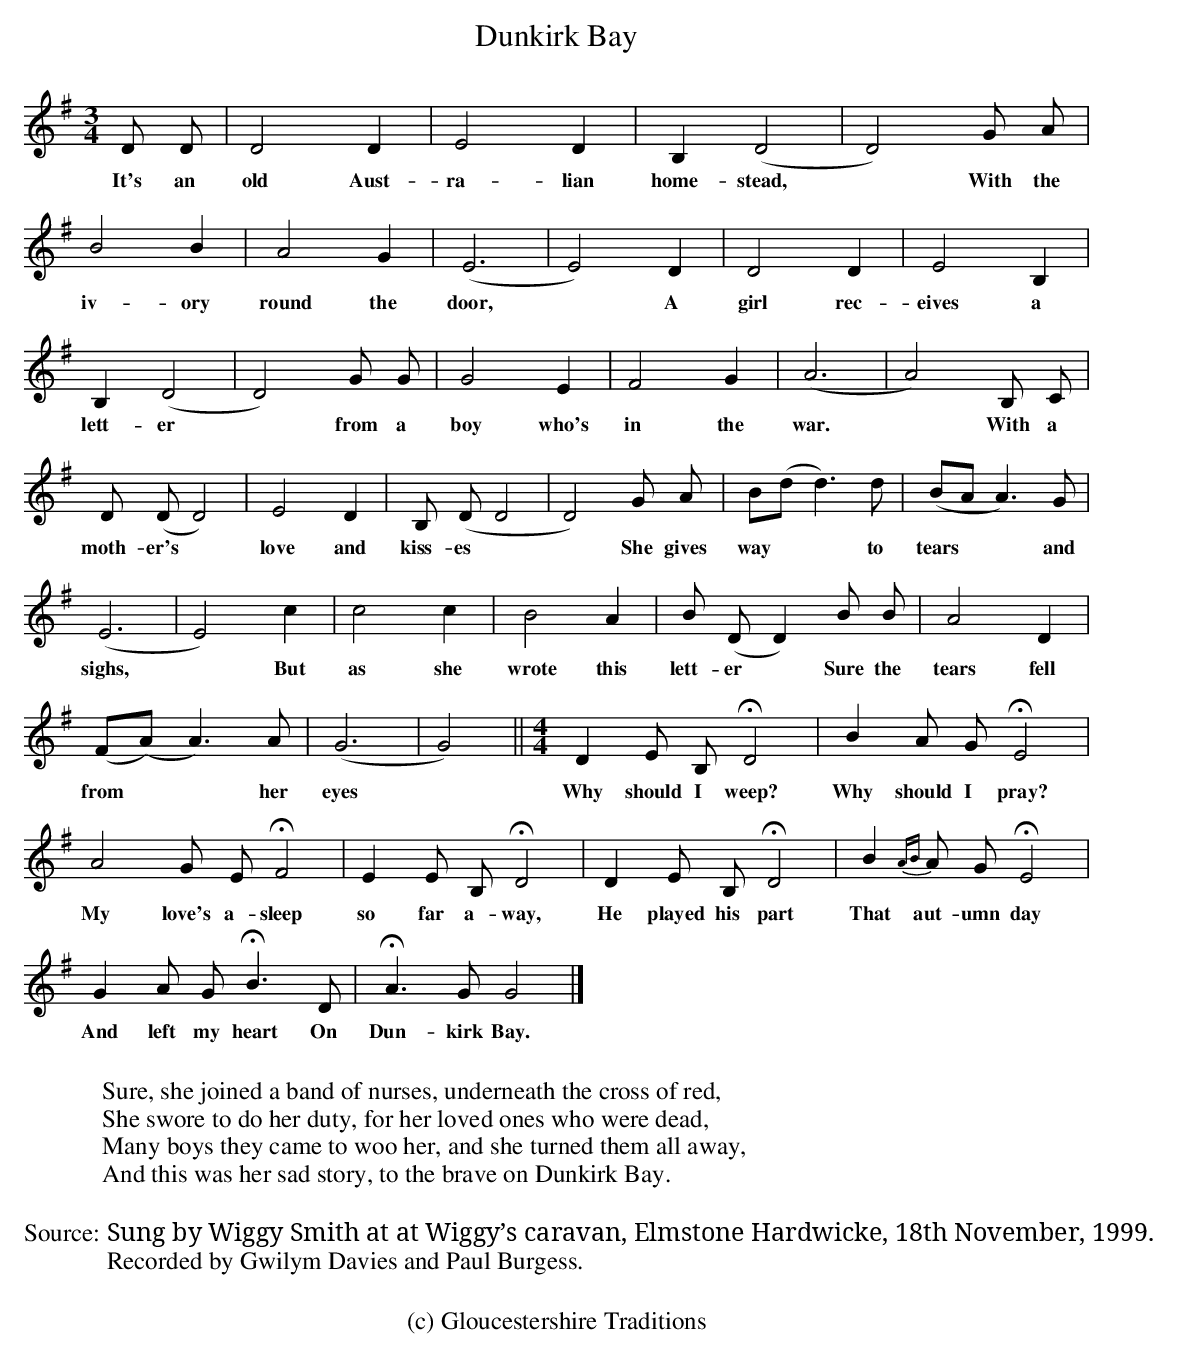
X:1 [invariable]
T: Dunkirk Bay
M: 3/4
L: 1/8
K: G
D D | D4 D2 | E4 D2 | B,2 (D4 | D4) G A |
w: It's an old Aust-ra-lian home- stead,* With the
B4 B2 | A4 G2 | (E6 | E4) D2 | D4 D2 | E4 B,2 |
w:iv-ory round the door,* A girl rec-eives a
B,2 (D4 | D4) G G | G4 E2 | F4 G2 | (A6 | A4) B, C |
w:lett-er* from a boy who's in the war.* With a
D (DD4) | E4 D2 | B, (DD4 | D4) G A | B(dd3) d | (BAA3) G |
w:moth-er's* love and kiss-es** She gives way** to tears** and
(E6 | E4) c2 | c4 c2 | B4 A2 | B (DD2) B B | A4 D2 |
w:sighs,* But as she wrote this lett-er* Sure the tears fell
(F(A)A3) A | (G6 | G4)||\
w:from** her eyes
M:4/4
D2 E B, !fermata! D4| B2 A G !fermata! E4 |
w:Why should I weep? Why should I pray?
A4 G E !fermata! F4 | E2 E B, !fermata! D4 | D2 E B, !fermata! D4| B2 {AB}A G !fermata! E4 |
w:My love's a-sleep so far a-way, He played his part That aut-umn day
G2 A G !fermata!B3 D | !fermata!A3 G G4 |]
w:And left my heart On Dun- kirk Bay.
W:
W:Sure, she joined a band of nurses, underneath the cross of red,
W:She swore to do her duty, for her loved ones who were dead,
W:Many boys they came to woo her, and she turned them all away,
W:And this was her sad story, to the brave on Dunkirk Bay.
W:
